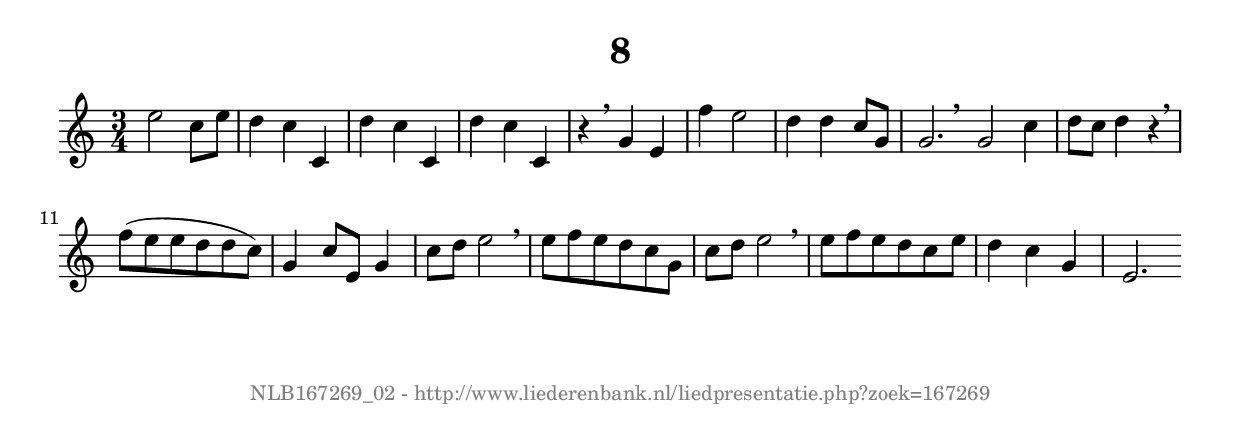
%
% produced by wce2krn 1.64 (7 June 2014)
%
\version"2.16"
#(append! paper-alist '(("long" . (cons (* 210 mm) (* 2000 mm)))))
#(set-default-paper-size "long")
sb = {\breathe}
mBreak = {\breathe }
bBreak = {\breathe }
x = {\once\override NoteHead #'style = #'cross }
gl=\glissando
itime={\override Staff.TimeSignature #'stencil = ##f }
ficta = {\once\set suggestAccidentals = ##t}
fine = {\once\override Score.RehearsalMark #'self-alignment-X = #1 \mark \markup {\italic{Fine}}}
dc = {\once\override Score.RehearsalMark #'self-alignment-X = #1 \mark \markup {\italic{D.C.}}}
dcf = {\once\override Score.RehearsalMark #'self-alignment-X = #1 \mark \markup {\italic{D.C. al Fine}}}
dcc = {\once\override Score.RehearsalMark #'self-alignment-X = #1 \mark \markup {\italic{D.C. al Coda}}}
ds = {\once\override Score.RehearsalMark #'self-alignment-X = #1 \mark \markup {\italic{D.S.}}}
dsf = {\once\override Score.RehearsalMark #'self-alignment-X = #1 \mark \markup {\italic{D.S. al Fine}}}
dsc = {\once\override Score.RehearsalMark #'self-alignment-X = #1 \mark \markup {\italic{D.S. al Coda}}}
pv = {\set Score.repeatCommands = #'((volta "1"))}
sv = {\set Score.repeatCommands = #'((volta "2"))}
tv = {\set Score.repeatCommands = #'((volta "3"))}
qv = {\set Score.repeatCommands = #'((volta "4"))}
xv = {\set Score.repeatCommands = #'((volta #f))}
\header{ tagline = ""
title = "8"
}
\score {{
\key c \major
\relative g''
{
\set melismaBusyProperties = #'()
\time 3/4
\tempo 4=120
\override Score.MetronomeMark #'transparent = ##t
\override Score.RehearsalMark #'break-visibility = #(vector #t #t #f)
e2 c8 e d4 c c, d' c c, d' c c, r4 \sb g' e f' e2 d4 d c8 g g2. \bar ":|:" \bBreak
g2 c4 d8 c d4 r4 \sb f8( e e d d c) g4 c8 e, g4 c8 d e2 \mBreak \bar "|"
e8 f e d c g c d e2 \sb e8 f e d c e d4 c g e2. \bar ":|"
 }}
 \midi { }
 \layout {
            indent = 0.0\cm
}
}
\markup { \vspace #0 } \markup { \with-color #grey \fill-line { \center-column { \smaller "NLB167269_02 - http://www.liederenbank.nl/liedpresentatie.php?zoek=167269" } } }
